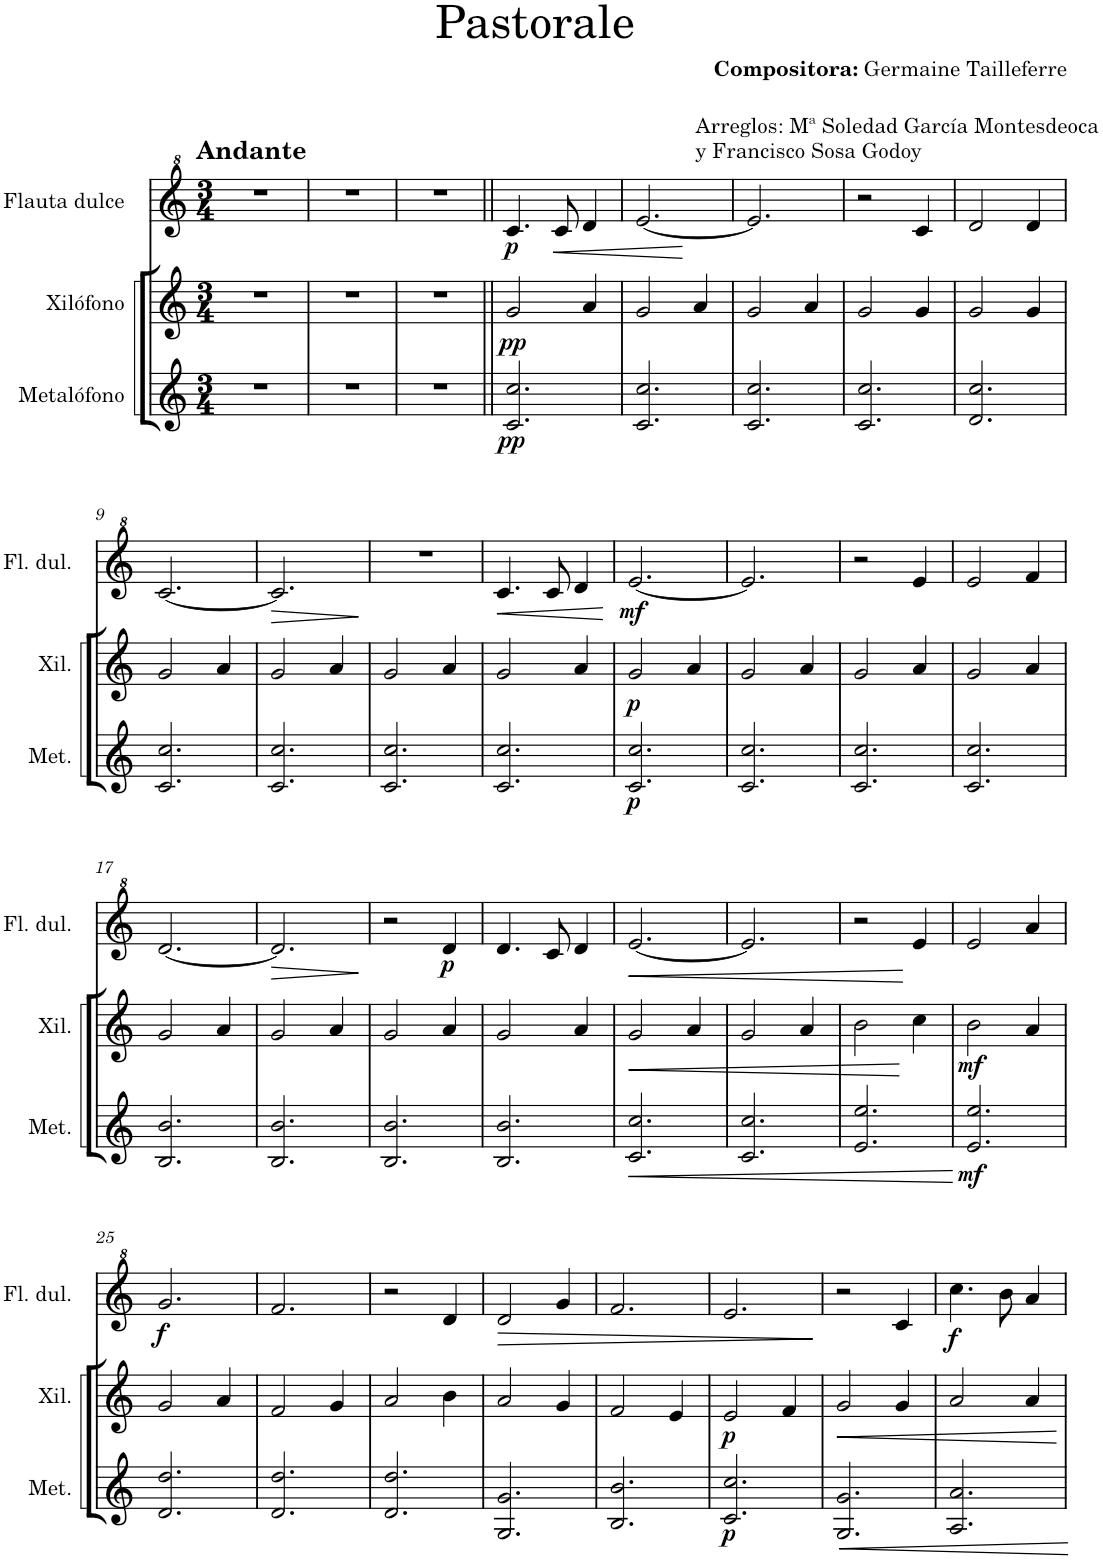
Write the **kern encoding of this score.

**kern	**dynam	**kern	**dynam	**kern	**dynam
*part3	*part3	*part2	*part2	*part1	*part1
*staff3	*staff3	*staff2	*staff2	*staff1	*staff1
*I"Metalófono	*	*I"Xilófono	*	*I"Flauta dulce	*
*I'Met.	*	*I'Xil.	*	*I'Fl. dul.	*
*clefG2	*	*clefG2	*	*clefG^2	*
*Trd-7c-12	*	*Trd-7c-12	*	*	*
*k[]	*	*k[]	*	*k[]	*
*M3/4	*	*M3/4	*	*M3/4	*
=1	=1	=1	=1	=1	=1
!	!	!	!	!LO:TX:a:B:t=Andante	!
2.r	.	2.r	.	2.r	.
=2	=2	=2	=2	=2	=2
2.r	.	2.r	.	2.r	.
=3	=3	=3	=3	=3	=3
2.r	.	2.r	.	2.r	.
=4||	=4||	=4||	=4||	=4||	=4||
!	!LO:DY:b	!	!LO:DY:b	!	!LO:DY:b
2.c/ 2.cc/	pp	2g/	pp	4.cc/	p
!	!	!	!	!	!LO:HP:b
.	.	.	.	8cc/	<
.	.	4a/	.	4dd/	.
=5	=5	=5	=5	=5	=5
2.c/ 2.cc/	.	2g/	.	[2.ee/	.
.	.	4a/	.	.	.
.	.	.	.	.	[
=6	=6	=6	=6	=6	=6
2.c/ 2.cc/	.	2g/	.	2.ee/]	.
.	.	4a/	.	.	.
=7	=7	=7	=7	=7	=7
2.c/ 2.cc/	.	2g/	.	2r	.
.	.	4g/	.	4cc/	.
=8	=8	=8	=8	=8	=8
2.d/ 2.cc/	.	2g/	.	2dd/	.
.	.	4g/	.	4dd/	.
!!LO:LB:g=z
=9	=9	=9	=9	=9	=9
2.c/ 2.cc/	.	2g/	.	[2.cc/	.
.	.	4a/	.	.	.
=10	=10	=10	=10	=10	=10
!	!	!	!	!	!LO:HP:b
2.c/ 2.cc/	.	2g/	.	2.cc/]	>
.	.	4a/	.	.	.
.	.	.	.	.	]
=11	=11	=11	=11	=11	=11
2.c/ 2.cc/	.	2g/	.	2.r	.
.	.	4a/	.	.	.
=12	=12	=12	=12	=12	=12
!	!	!	!	!	!LO:HP:b
2.c/ 2.cc/	.	2g/	.	4.cc/	<
.	.	.	.	8cc/	.
.	.	4a/	.	4dd/	.
.	.	.	.	.	[
=13	=13	=13	=13	=13	=13
!	!LO:DY:b	!	!LO:DY:b	!	!LO:DY:b
2.c/ 2.cc/	p	2g/	p	[2.ee/	mf
.	.	4a/	.	.	.
=14	=14	=14	=14	=14	=14
2.c/ 2.cc/	.	2g/	.	2.ee/]	.
.	.	4a/	.	.	.
=15	=15	=15	=15	=15	=15
2.c/ 2.cc/	.	2g/	.	2r	.
.	.	4a/	.	4ee/	.
=16	=16	=16	=16	=16	=16
2.c/ 2.cc/	.	2g/	.	2ee/	.
.	.	4a/	.	4ff/	.
!!LO:LB:g=z
=17	=17	=17	=17	=17	=17
2.B/ 2.b/	.	2g/	.	[2.dd/	.
.	.	4a/	.	.	.
=18	=18	=18	=18	=18	=18
!	!	!	!	!	!LO:HP:b
2.B/ 2.b/	.	2g/	.	2.dd/]	>
.	.	4a/	.	.	.
.	.	.	.	.	]
=19	=19	=19	=19	=19	=19
2.B/ 2.b/	.	2g/	.	2r	.
!	!	!	!	!	!LO:DY:b
.	.	4a/	.	4dd/	p
=20	=20	=20	=20	=20	=20
2.B/ 2.b/	.	2g/	.	4.dd/	.
.	.	.	.	8cc/	.
.	.	4a/	.	4dd/	.
=21	=21	=21	=21	=21	=21
!	!LO:HP:b	!	!LO:HP:b	!	!LO:HP:b
2.c/ 2.cc/	<	2g/	<	[2.ee/	<
.	.	4a/	.	.	.
=22	=22	=22	=22	=22	=22
2.c/ 2.cc/	.	2g/	.	2.ee/]	.
.	.	4a/	.	.	.
=23	=23	=23	=23	=23	=23
2.e/ 2.ee/	.	2b\	.	2r	.
.	.	4cc\	[	4ee/	[
.	[	.	.	.	.
=24	=24	=24	=24	=24	=24
!	!LO:DY:b	!	!LO:DY:b	!	!
2.e/ 2.ee/	mf	2b\	mf	2ee/	.
.	.	4a/	.	4aa/	.
!!LO:LB:g=z
=25	=25	=25	=25	=25	=25
!	!	!	!	!	!LO:DY:b
2.d/ 2.dd/	.	2g/	.	2.gg/	f
.	.	4a/	.	.	.
=26	=26	=26	=26	=26	=26
2.d/ 2.dd/	.	2f/	.	2.ff/	.
.	.	4g/	.	.	.
=27	=27	=27	=27	=27	=27
2.d/ 2.dd/	.	2a/	.	2r	.
.	.	4b\	.	4dd/	.
=28	=28	=28	=28	=28	=28
!	!	!	!	!	!LO:HP:b
2.G/ 2.g/	.	2a/	.	2dd/	>
.	.	4g/	.	4gg/	.
=29	=29	=29	=29	=29	=29
2.B/ 2.b/	.	2f/	.	2.ff/	.
.	.	4e/	.	.	.
=30	=30	=30	=30	=30	=30
!	!LO:DY:b	!	!LO:DY:b	!	!
2.c/ 2.cc/	p	2e/	p	2.ee/	.
.	.	4f/	.	.	.
.	.	.	.	.	]
=31	=31	=31	=31	=31	=31
2.G/ 2.g/	.	2g/	.	2r	.
.	.	4g/	.	4cc/	.
=32	=32	=32	=32	=32	=32
!	!	!	!	!	!LO:DY:b
2.A/ 2.a/	.	2a/	.	4.ccc\	f
.	.	.	.	8bb\	.
.	.	4a/	.	4aa/	.
=	=	=	=	=	=
*-	*-	*-	*-	*-	*-
